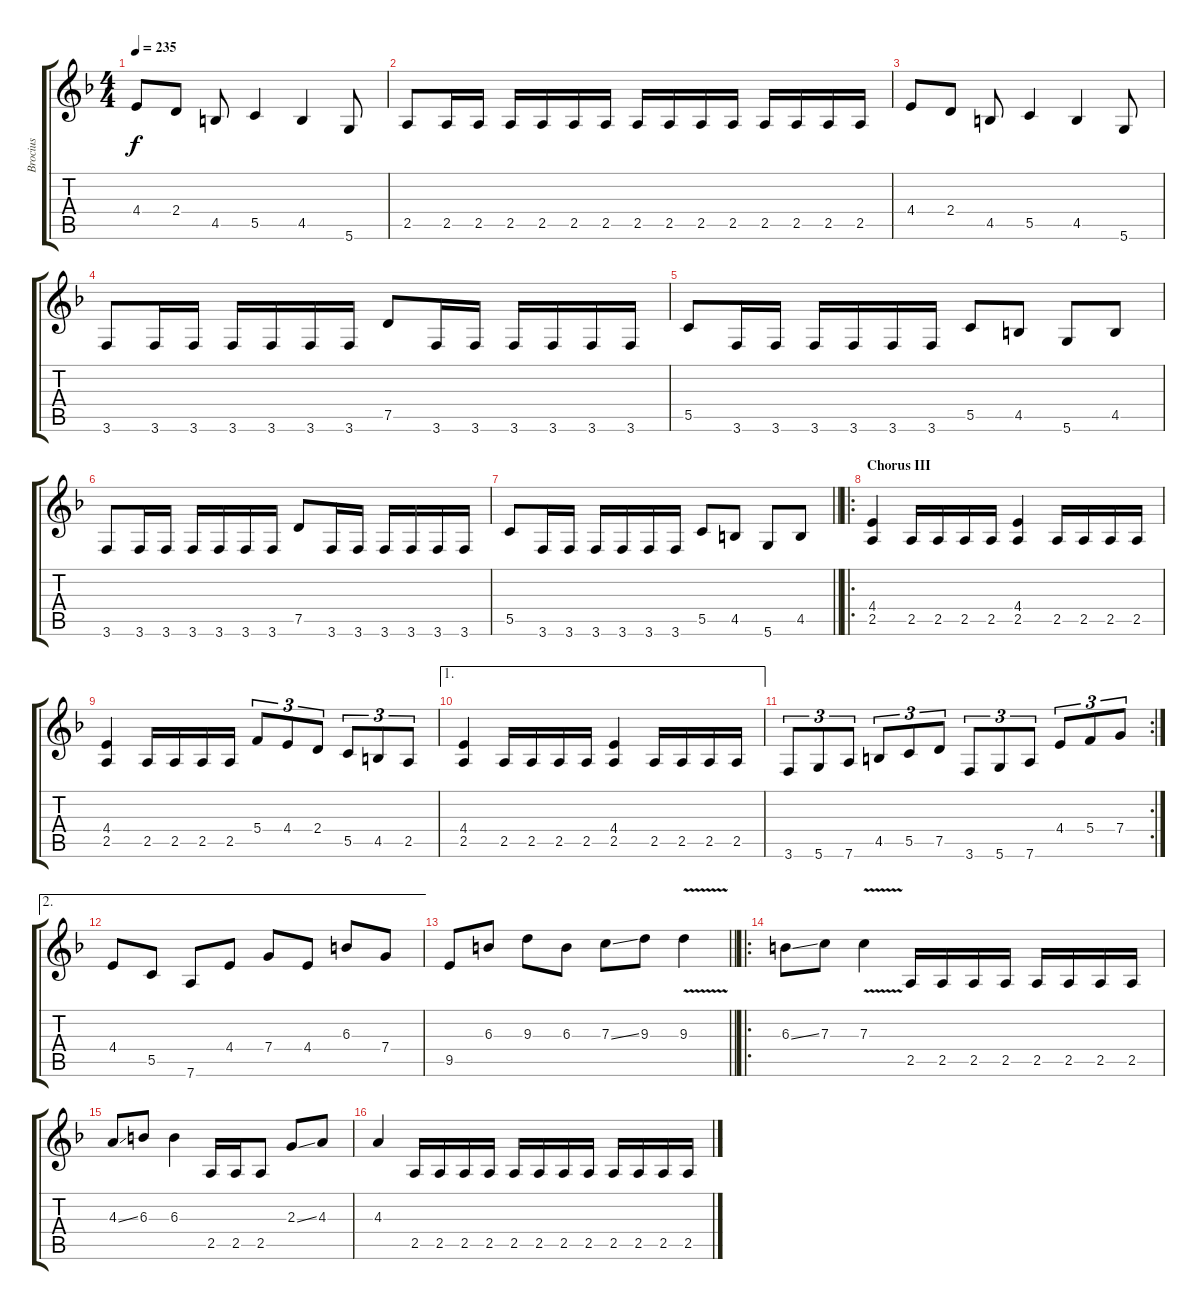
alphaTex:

\track ("Brocius" "Brocius") {instrument distortionguitar}
\staff {score tabs}
\tuning (D4 A3 F3 C3 G2 D2) {hide}
\ts (4 4)
\tempo 235
\clef g2
\ks f
4.4.8{dy f} 2.4.8 4.5.8 5.5.4 4.5.4 5.6.8 |
2.5.8 2.5.16 2.5.16 2.5.16 2.5.16 2.5.16 2.5.16 2.5.16 2.5.16 2.5.16 2.5.16 2.5.16 2.5.16 2.5.16 2.5.16 |
4.4.8 2.4.8 4.5.8 5.5.4 4.5.4 5.6.8 |
3.6.8 3.6.16 3.6.16 3.6.16 3.6.16 3.6.16 3.6.16 7.5.8 3.6.16 3.6.16 3.6.16 3.6.16 3.6.16 3.6.16 |
5.5.8 3.6.16 3.6.16 3.6.16 3.6.16 3.6.16 3.6.16 5.5.8 4.5.8 5.6.8 4.5.8 |
3.6.8 3.6.16 3.6.16 3.6.16 3.6.16 3.6.16 3.6.16 7.5.8 3.6.16 3.6.16 3.6.16 3.6.16 3.6.16 3.6.16 |
\barLineRight lightlight
5.5.8 3.6.16 3.6.16 3.6.16 3.6.16 3.6.16 3.6.16 5.5.8 4.5.8 5.6.8 4.5.8 |
\ro
\section ("" "Chorus III")
(4.4 2.5).4 2.5.16 2.5.16 2.5.16 2.5.16 (4.4 2.5).4 2.5.16 2.5.16 2.5.16 2.5.16 |
(4.4 2.5).4 2.5.16 2.5.16 2.5.16 2.5.16 5.4.8{tu (3 2)} 4.4.8{tu (3 2)} 2.4.8{tu (3 2)} 5.5.8{tu (3 2)} 4.5.8{tu (3 2)} 2.5.8{tu (3 2)} |
\ae 1
(4.4 2.5).4 2.5.16 2.5.16 2.5.16 2.5.16 (4.4 2.5).4 2.5.16 2.5.16 2.5.16 2.5.16 |
\rc 2
3.6.8{tu (3 2)} 5.6.8{tu (3 2)} 7.6.8{tu (3 2)} 4.5.8{tu (3 2)} 5.5.8{tu (3 2)} 7.5.8{tu (3 2)} 3.6.8{tu (3 2)} 5.6.8{tu (3 2)} 7.6.8{tu (3 2)} 4.4.8{tu (3 2)} 5.4.8{tu (3 2)} 7.4.8{tu (3 2)} |
\ae 2
4.4.8 5.5.8 7.6.8 4.4.8 7.4.8 4.4.8 6.3.8 7.4.8 |
\barLineRight lightlight
9.5.8 6.3.8 9.3.8 6.3.8 7.3{ss}.8 9.3.8 9.3{v}.4 |
\ro
6.3{ss}.8 7.3.8 7.3{v}.4 2.5.16 2.5.16 2.5.16 2.5.16 2.5.16 2.5.16 2.5.16 2.5.16 |
4.3{ss}.8 6.3.8 6.3.4 2.5.16 2.5.16 2.5.8 2.3{ss}.8 4.3.8 |
4.3.4 2.5.16 2.5.16 2.5.16 2.5.16 2.5.16 2.5.16 2.5.16 2.5.16 2.5.16 2.5.16 2.5.16 2.5.16
